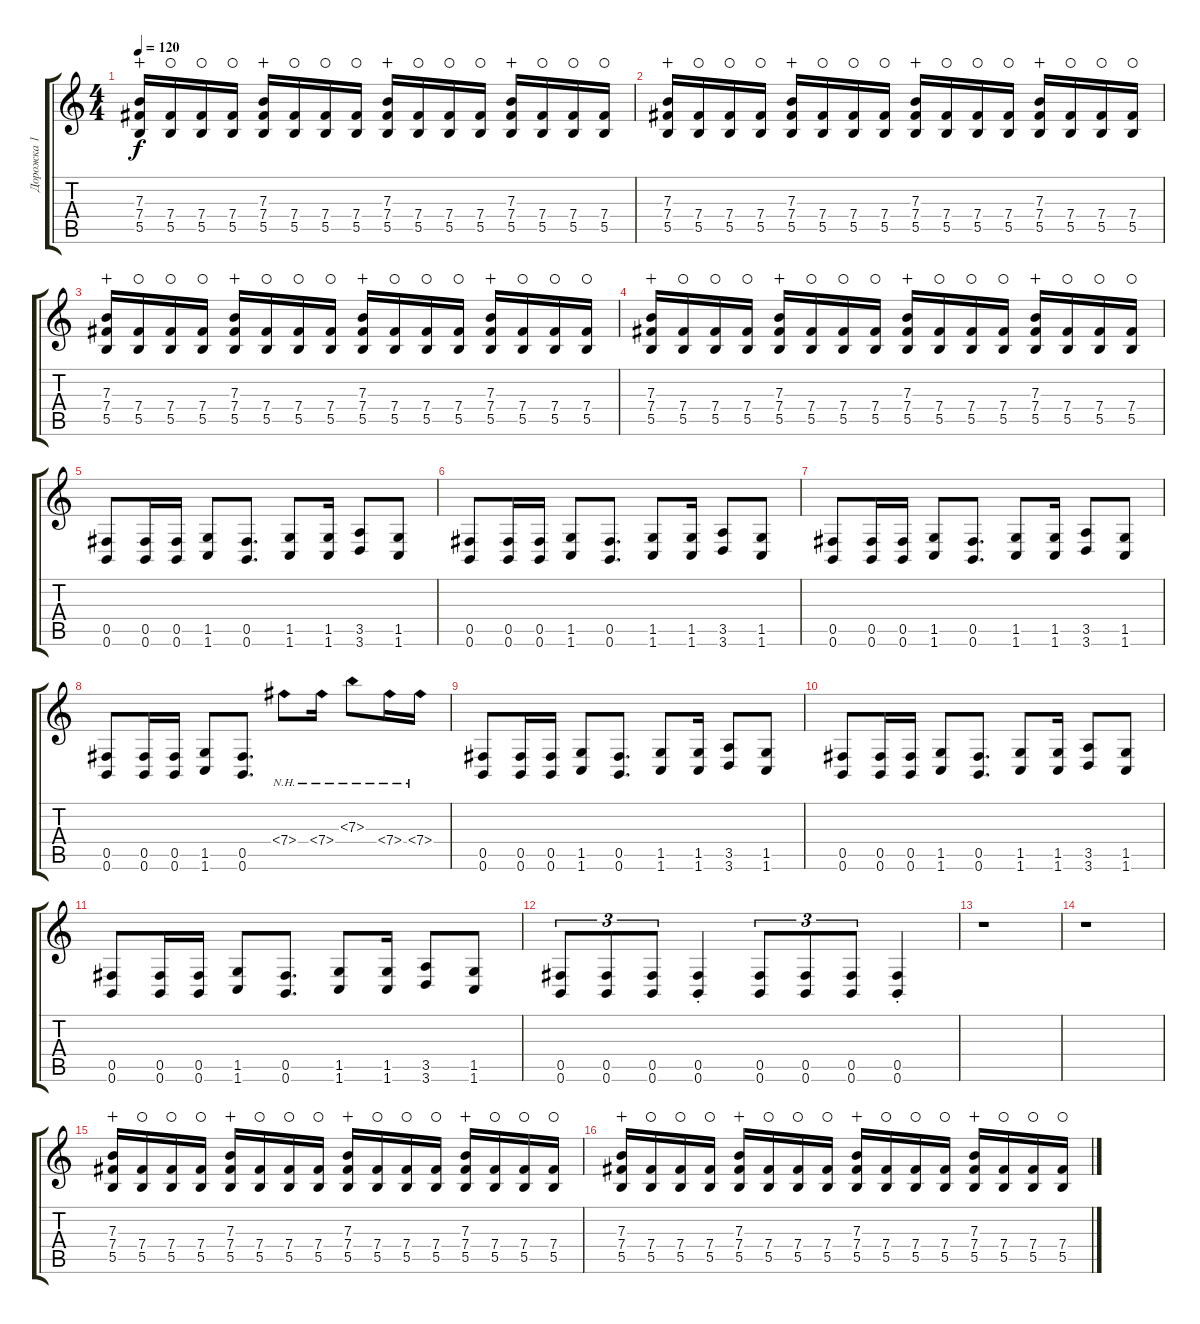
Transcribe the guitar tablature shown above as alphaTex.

\track ("Дорожка 1" "Дорожка 1") {instrument overdrivenguitar}
\staff {score tabs}
\tuning (Db4 Ab3 E3 B2 Gb2 B1) {hide}
\ts (4 4)
\tempo 120
\clef g2
\ks c
(7.3 7.4 5.5).16{dy f wahc} (7.4 5.5).16{waho} (7.4 5.5).16{waho} (7.4 5.5).16{waho} (7.3 7.4 5.5).16{wahc} (7.4 5.5).16{waho} (7.4 5.5).16{waho} (7.4 5.5).16{waho} (7.3 7.4 5.5).16{wahc} (7.4 5.5).16{waho} (7.4 5.5).16{waho} (7.4 5.5).16{waho} (7.3 7.4 5.5).16{wahc} (7.4 5.5).16{waho} (7.4 5.5).16{waho} (7.4 5.5).16{waho} |
(7.3 7.4 5.5).16{wahc} (7.4 5.5).16{waho} (7.4 5.5).16{waho} (7.4 5.5).16{waho} (7.3 7.4 5.5).16{wahc} (7.4 5.5).16{waho} (7.4 5.5).16{waho} (7.4 5.5).16{waho} (7.3 7.4 5.5).16{wahc} (7.4 5.5).16{waho} (7.4 5.5).16{waho} (7.4 5.5).16{waho} (7.3 7.4 5.5).16{wahc} (7.4 5.5).16{waho} (7.4 5.5).16{waho} (7.4 5.5).16{waho} |
(7.3 7.4 5.5).16{wahc} (7.4 5.5).16{waho} (7.4 5.5).16{waho} (7.4 5.5).16{waho} (7.3 7.4 5.5).16{wahc} (7.4 5.5).16{waho} (7.4 5.5).16{waho} (7.4 5.5).16{waho} (7.3 7.4 5.5).16{wahc} (7.4 5.5).16{waho} (7.4 5.5).16{waho} (7.4 5.5).16{waho} (7.3 7.4 5.5).16{wahc} (7.4 5.5).16{waho} (7.4 5.5).16{waho} (7.4 5.5).16{waho} |
(7.3 7.4 5.5).16{wahc} (7.4 5.5).16{waho} (7.4 5.5).16{waho} (7.4 5.5).16{waho} (7.3 7.4 5.5).16{wahc} (7.4 5.5).16{waho} (7.4 5.5).16{waho} (7.4 5.5).16{waho} (7.3 7.4 5.5).16{wahc} (7.4 5.5).16{waho} (7.4 5.5).16{waho} (7.4 5.5).16{waho} (7.3 7.4 5.5).16{wahc} (7.4 5.5).16{waho} (7.4 5.5).16{waho} (7.4 5.5).16{waho} |
(0.5 0.6).8 (0.5 0.6).16 (0.5 0.6).16 (1.5 1.6).8 (0.5 0.6).8{d} (1.5 1.6).8 (1.5 1.6).16 (3.5 3.6).8 (1.5 1.6).8 |
(0.5 0.6).8 (0.5 0.6).16 (0.5 0.6).16 (1.5 1.6).8 (0.5 0.6).8{d} (1.5 1.6).8 (1.5 1.6).16 (3.5 3.6).8 (1.5 1.6).8 |
(0.5 0.6).8 (0.5 0.6).16 (0.5 0.6).16 (1.5 1.6).8 (0.5 0.6).8{d} (1.5 1.6).8 (1.5 1.6).16 (3.5 3.6).8 (1.5 1.6).8 |
(0.5 0.6).8 (0.5 0.6).16 (0.5 0.6).16 (1.5 1.6).8 (0.5 0.6).8{d} 7.4{nh}.8 7.4{nh}.16 7.3{nh}.8 7.4{nh}.16 7.4{nh}.16 |
(0.5 0.6).8 (0.5 0.6).16 (0.5 0.6).16 (1.5 1.6).8 (0.5 0.6).8{d} (1.5 1.6).8 (1.5 1.6).16 (3.5 3.6).8 (1.5 1.6).8 |
(0.5 0.6).8 (0.5 0.6).16 (0.5 0.6).16 (1.5 1.6).8 (0.5 0.6).8{d} (1.5 1.6).8 (1.5 1.6).16 (3.5 3.6).8 (1.5 1.6).8 |
(0.5 0.6).8 (0.5 0.6).16 (0.5 0.6).16 (1.5 1.6).8 (0.5 0.6).8{d} (1.5 1.6).8 (1.5 1.6).16 (3.5 3.6).8 (1.5 1.6).8 |
(0.5 0.6).8{tu (3 2)} (0.5 0.6).8{tu (3 2)} (0.5 0.6).8{tu (3 2)} (0.5{st} 0.6{st}).4 (0.5 0.6).8{tu (3 2)} (0.5 0.6).8{tu (3 2)} (0.5 0.6).8{tu (3 2)} (0.5{st} 0.6{st}).4 |
r.1 |
r.1 |
(7.3 7.4 5.5).16{wahc} (7.4 5.5).16{waho} (7.4 5.5).16{waho} (7.4 5.5).16{waho} (7.3 7.4 5.5).16{wahc} (7.4 5.5).16{waho} (7.4 5.5).16{waho} (7.4 5.5).16{waho} (7.3 7.4 5.5).16{wahc} (7.4 5.5).16{waho} (7.4 5.5).16{waho} (7.4 5.5).16{waho} (7.3 7.4 5.5).16{wahc} (7.4 5.5).16{waho} (7.4 5.5).16{waho} (7.4 5.5).16{waho} |
(7.3 7.4 5.5).16{wahc} (7.4 5.5).16{waho} (7.4 5.5).16{waho} (7.4 5.5).16{waho} (7.3 7.4 5.5).16{wahc} (7.4 5.5).16{waho} (7.4 5.5).16{waho} (7.4 5.5).16{waho} (7.3 7.4 5.5).16{wahc} (7.4 5.5).16{waho} (7.4 5.5).16{waho} (7.4 5.5).16{waho} (7.3 7.4 5.5).16{wahc} (7.4 5.5).16{waho} (7.4 5.5).16{waho} (7.4 5.5).16{waho}
